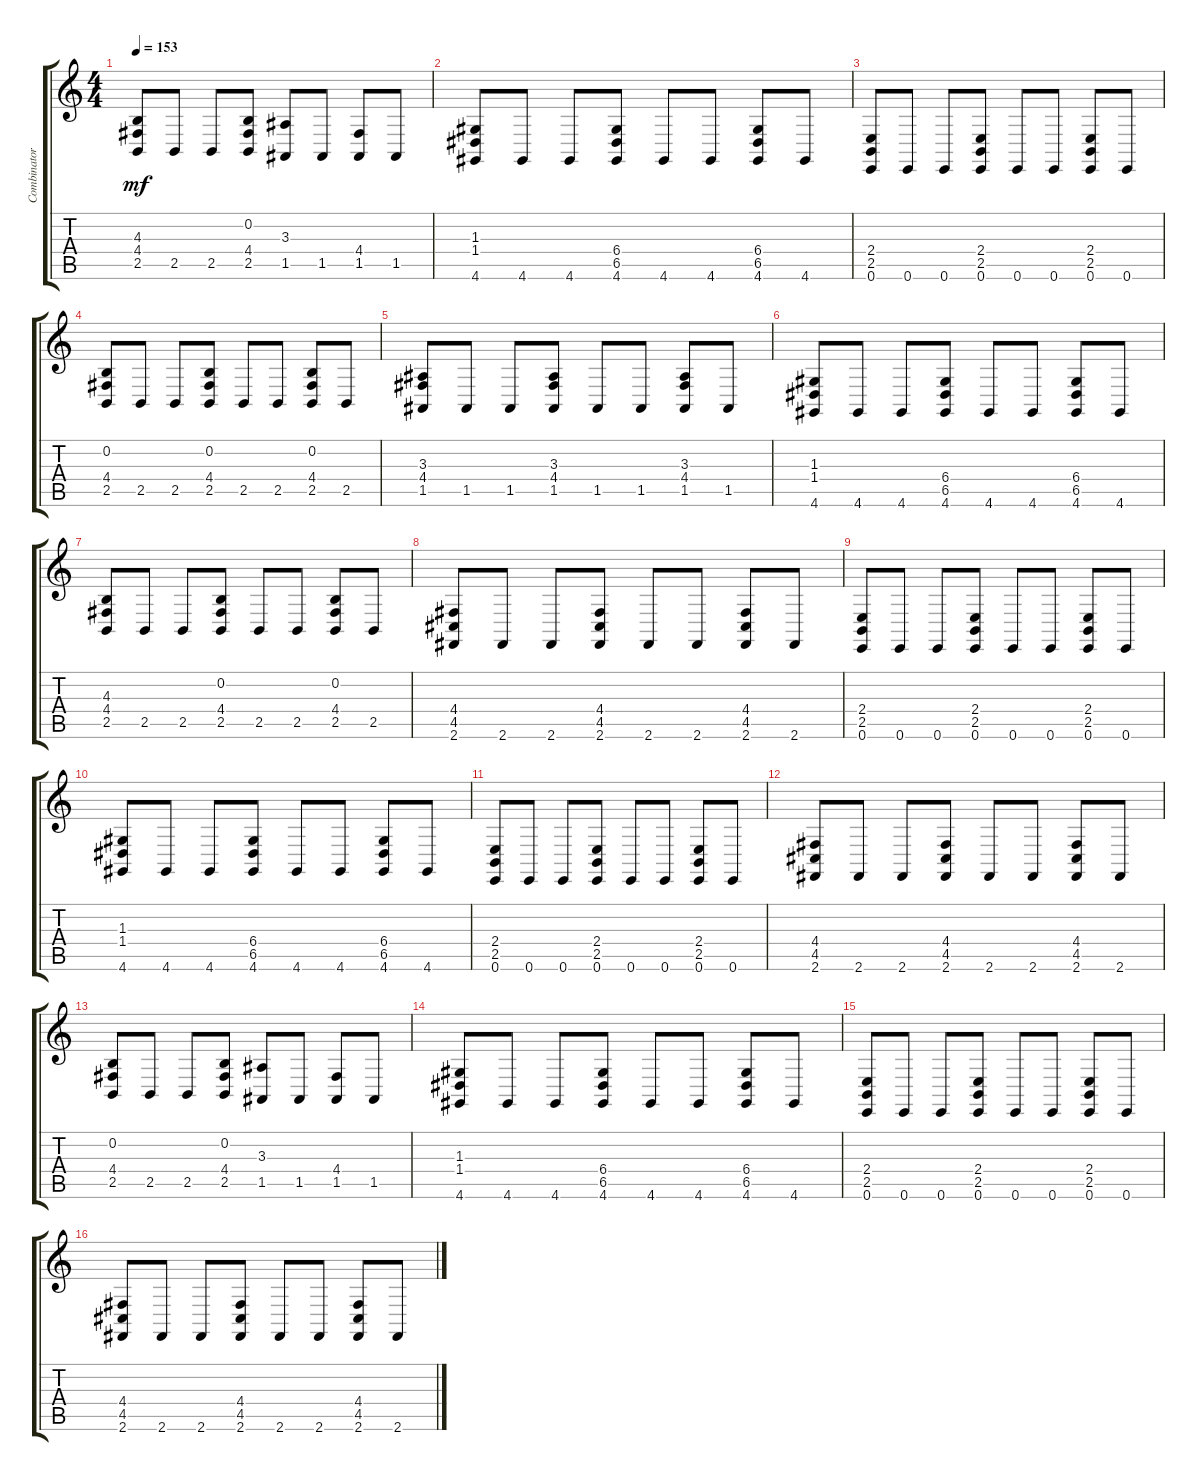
\track ("Combinator 2" "Combinator") {instrument acousticgrandpiano}
\staff {score tabs}
\tuning (E4 B3 G3 D3 A2 E2) {hide}
\ts (4 4)
\tempo 153
\clef g2
\ks c
(4.3 4.4 2.5).8{dy mf} 2.5.8 2.5.8 (0.2 4.4 2.5).8 (3.3 1.5).8 1.5.8 (4.4 1.5).8 1.5.8 |
(1.3 1.4 4.6).8 4.6.8 4.6.8 (6.4 6.5 4.6).8 4.6.8 4.6.8 (6.4 6.5 4.6).8 4.6.8 |
(2.4 2.5 0.6).8 0.6.8 0.6.8 (2.4 2.5 0.6).8 0.6.8 0.6.8 (2.4 2.5 0.6).8 0.6.8 |
(0.2 4.4 2.5).8 2.5.8 2.5.8 (0.2 4.4 2.5).8 2.5.8 2.5.8 (0.2 4.4 2.5).8 2.5.8 |
(3.3 4.4 1.5).8 1.5.8 1.5.8 (3.3 4.4 1.5).8 1.5.8 1.5.8 (3.3 4.4 1.5).8 1.5.8 |
(1.3 1.4 4.6).8 4.6.8 4.6.8 (6.4 6.5 4.6).8 4.6.8 4.6.8 (6.4 6.5 4.6).8 4.6.8 |
(4.3 4.4 2.5).8 2.5.8 2.5.8 (0.2 4.4 2.5).8 2.5.8 2.5.8 (0.2 4.4 2.5).8 2.5.8 |
(4.4 4.5 2.6).8 2.6.8 2.6.8 (4.4 4.5 2.6).8 2.6.8 2.6.8 (4.4 4.5 2.6).8 2.6.8 |
(2.4 2.5 0.6).8 0.6.8 0.6.8 (2.4 2.5 0.6).8 0.6.8 0.6.8 (2.4 2.5 0.6).8 0.6.8 |
(1.3 1.4 4.6).8 4.6.8 4.6.8 (6.4 6.5 4.6).8 4.6.8 4.6.8 (6.4 6.5 4.6).8 4.6.8 |
(2.4 2.5 0.6).8 0.6.8 0.6.8 (2.4 2.5 0.6).8 0.6.8 0.6.8 (2.4 2.5 0.6).8 0.6.8 |
(4.4 4.5 2.6).8 2.6.8 2.6.8 (4.4 4.5 2.6).8 2.6.8 2.6.8 (4.4 4.5 2.6).8 2.6.8 |
(0.2 4.4 2.5).8 2.5.8 2.5.8 (0.2 4.4 2.5).8 (3.3 1.5).8 1.5.8 (4.4 1.5).8 1.5.8 |
(1.3 1.4 4.6).8 4.6.8 4.6.8 (6.4 6.5 4.6).8 4.6.8 4.6.8 (6.4 6.5 4.6).8 4.6.8 |
(2.4 2.5 0.6).8 0.6.8 0.6.8 (2.4 2.5 0.6).8 0.6.8 0.6.8 (2.4 2.5 0.6).8 0.6.8 |
(4.4 4.5 2.6).8 2.6.8 2.6.8 (4.4 4.5 2.6).8 2.6.8 2.6.8 (4.4 4.5 2.6).8 2.6.8
